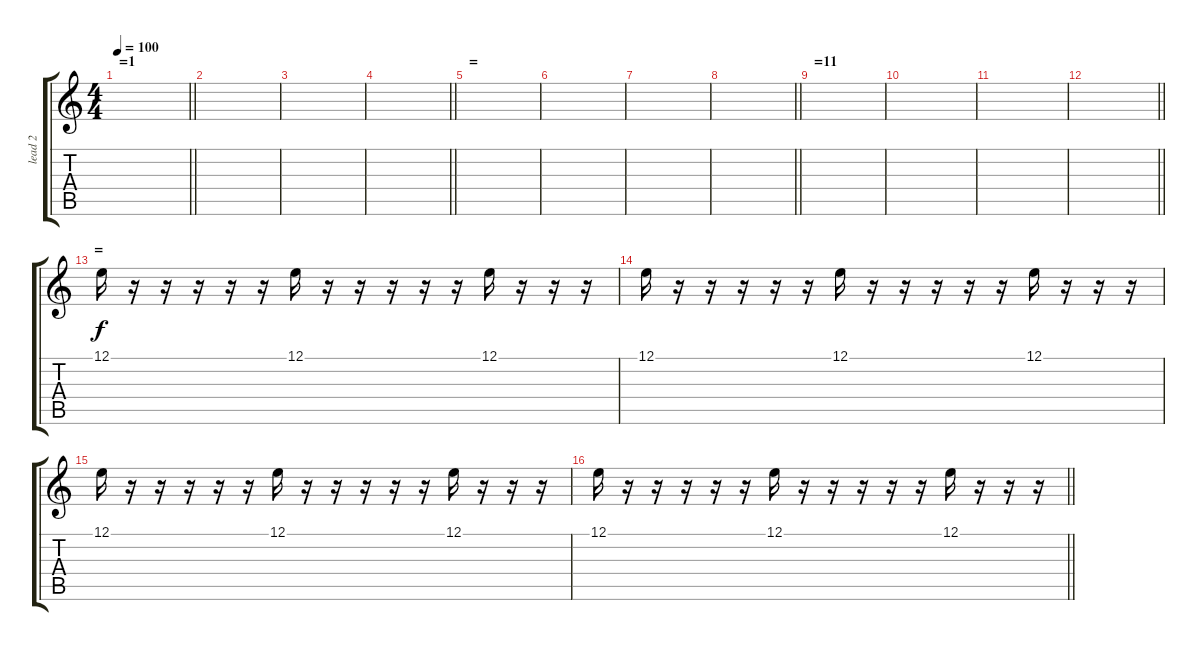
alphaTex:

\track ("lead 2" "lead 2") {instrument pad3polysynth}
\staff {score tabs}
\tuning (E4 B3 G3 D3 A2 E2) {hide}
\ts (4 4)
\section ("" "=1")
\tempo 100
\clef g2
\barLineRight lightlight
\ks c
|
|
|
\barLineRight lightlight
|
\section ("" "=")
|
|
|
\barLineRight lightlight
|
\section ("" "=11")
|
|
|
\barLineRight lightlight
|
\section ("" "=")
12.1.16 r.16 r.16 r.16 r.16 r.16 12.1.16 r.16 r.16 r.16 r.16 r.16 12.1.16 r.16 r.16 r.16 |
12.1.16 r.16 r.16 r.16 r.16 r.16 12.1.16 r.16 r.16 r.16 r.16 r.16 12.1.16 r.16 r.16 r.16 |
12.1.16 r.16 r.16 r.16 r.16 r.16 12.1.16 r.16 r.16 r.16 r.16 r.16 12.1.16 r.16 r.16 r.16 |
\barLineRight lightlight
12.1.16 r.16 r.16 r.16 r.16 r.16 12.1.16 r.16 r.16 r.16 r.16 r.16 12.1.16 r.16 r.16 r.16
